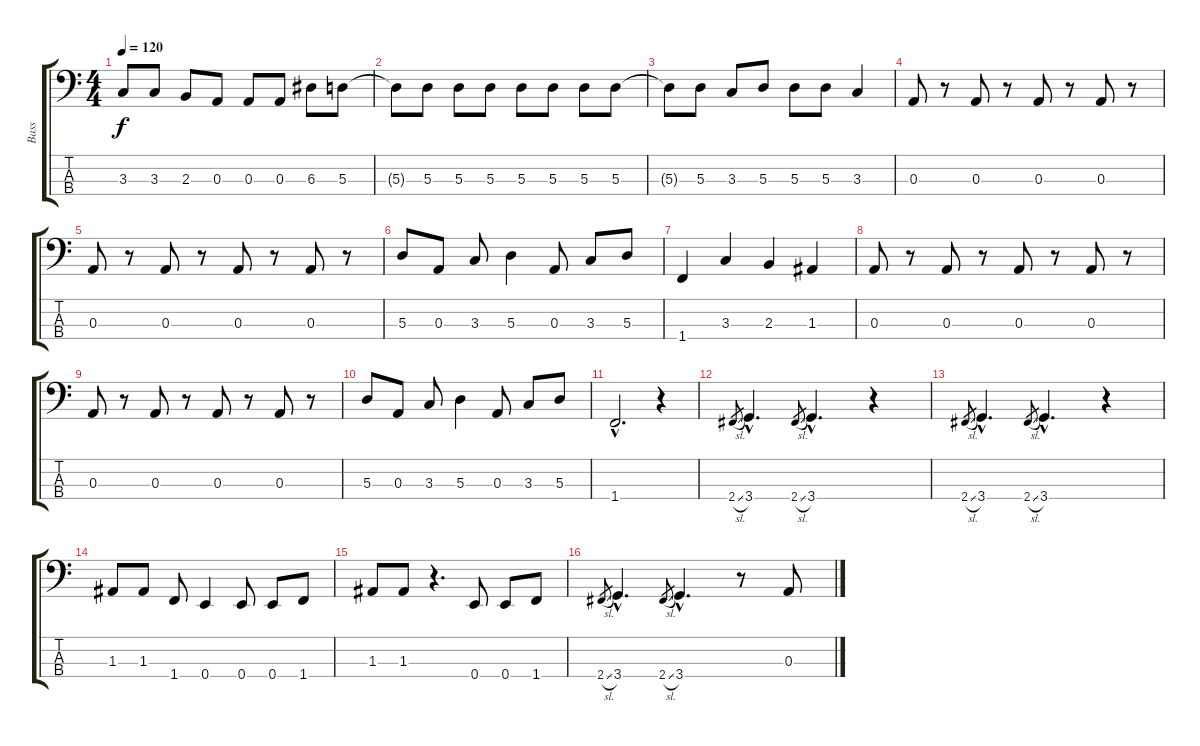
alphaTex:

\track ("Bass" "Bass") {instrument slapbass1}
\staff {score tabs}
\tuning (G2 D2 A1 E1) {hide}
\ts (4 4)
\tempo 120
\clef f4
\ks c
3.3{t}.8{dy f} 3.3.8 2.3.8 0.3.8 0.3.8 0.3.8 6.3.8 5.3.8 |
5.3{t}.8 5.3.8 5.3.8 5.3.8 5.3.8 5.3.8 5.3.8 5.3.8 |
5.3{t}.8 5.3.8 3.3.8 5.3.8 5.3.8 5.3.8 3.3.4 |
0.3.8 r.8 0.3.8 r.8 0.3.8 r.8 0.3.8 r.8 |
0.3.8 r.8 0.3.8 r.8 0.3.8 r.8 0.3.8 r.8 |
5.3.8 0.3.8 3.3.8 5.3.4 0.3.8 3.3.8 5.3.8 |
1.4.4 3.3.4 2.3.4 1.3.4 |
0.3.8 r.8 0.3.8 r.8 0.3.8 r.8 0.3.8 r.8 |
0.3.8 r.8 0.3.8 r.8 0.3.8 r.8 0.3.8 r.8 |
5.3.8 0.3.8 3.3.8 5.3.4 0.3.8 3.3.8 5.3.8 |
1.4{hac}.2{d} r.4 |
2.4{sl}.8{gr} 3.4{hac}.4{d} 2.4{sl}.8{gr} 3.4{hac}.4{d} r.4 |
2.4{sl}.8{gr} 3.4{hac}.4{d} 2.4{sl}.8{gr} 3.4{hac}.4{d} r.4 |
1.3.8 1.3.8 1.4.8 0.4.4 0.4.8 0.4.8 1.4.8 |
1.3.8 1.3.8 r.4{d} 0.4.8 0.4.8 1.4.8 |
2.4{sl}.8{gr} 3.4{hac}.4{d} 2.4{sl}.8{gr} 3.4{hac}.4{d} r.8 0.3.8
